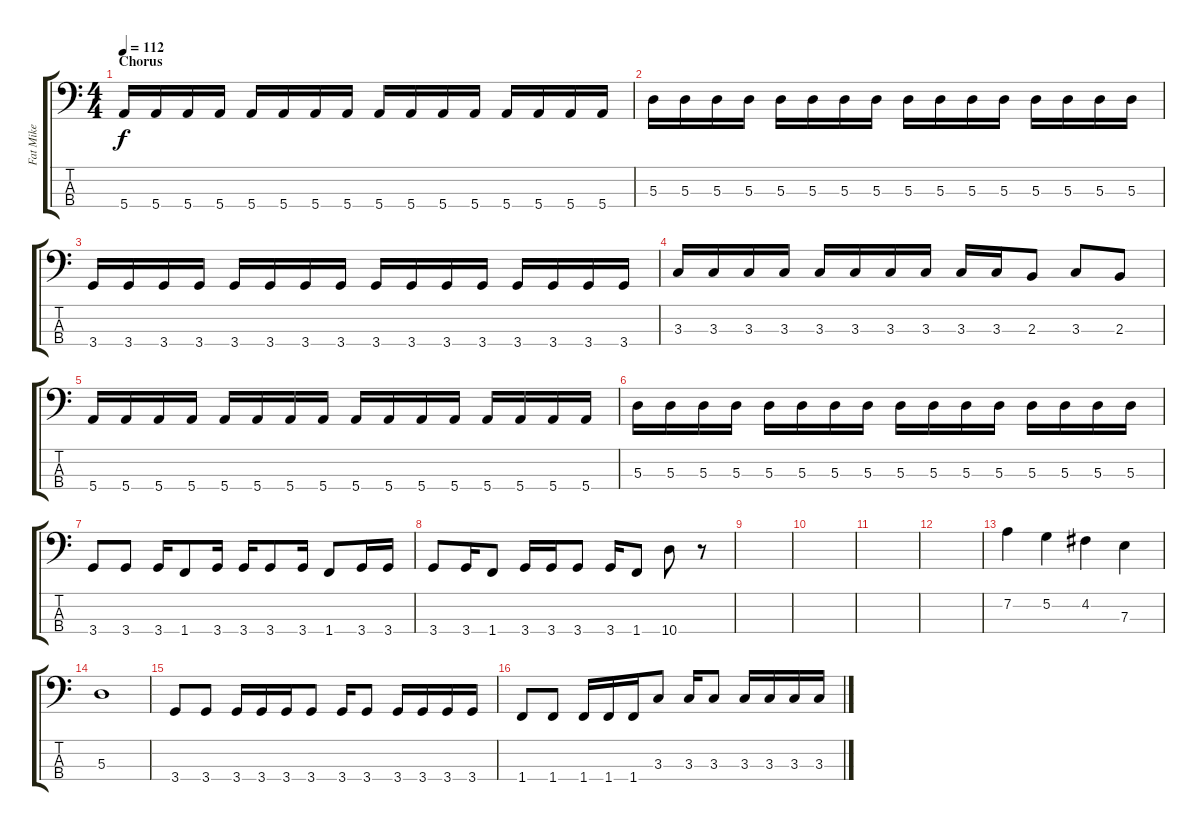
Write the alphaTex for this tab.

\track ("Fat Mike" "Fat Mike") {instrument electricbasspick}
\staff {score tabs}
\tuning (G2 D2 A1 E1) {hide}
\ts (4 4)
\section ("" "Chorus")
\tempo 112
\clef f4
\ks c
5.4.16{dy f} 5.4.16 5.4.16 5.4.16 5.4.16 5.4.16 5.4.16 5.4.16 5.4.16 5.4.16 5.4.16 5.4.16 5.4.16 5.4.16 5.4.16 5.4.16 |
5.3.16 5.3.16 5.3.16 5.3.16 5.3.16 5.3.16 5.3.16 5.3.16 5.3.16 5.3.16 5.3.16 5.3.16 5.3.16 5.3.16 5.3.16 5.3.16 |
3.4.16 3.4.16 3.4.16 3.4.16 3.4.16 3.4.16 3.4.16 3.4.16 3.4.16 3.4.16 3.4.16 3.4.16 3.4.16 3.4.16 3.4.16 3.4.16 |
3.3.16 3.3.16 3.3.16 3.3.16 3.3.16 3.3.16 3.3.16 3.3.16 3.3.16 3.3.16 2.3.8 3.3.8 2.3.8 |
5.4.16 5.4.16 5.4.16 5.4.16 5.4.16 5.4.16 5.4.16 5.4.16 5.4.16 5.4.16 5.4.16 5.4.16 5.4.16 5.4.16 5.4.16 5.4.16 |
5.3.16 5.3.16 5.3.16 5.3.16 5.3.16 5.3.16 5.3.16 5.3.16 5.3.16 5.3.16 5.3.16 5.3.16 5.3.16 5.3.16 5.3.16 5.3.16 |
3.4.8 3.4.8 3.4.16 1.4.8 3.4.16 3.4.16 3.4.8 3.4.16 1.4.8 3.4.16 3.4.16 |
3.4.8 3.4.16 1.4.8 3.4.16 3.4.16 3.4.8 3.4.16 1.4.8 10.4.8 r.8 |
|
|
|
|
7.2.4 5.2.4 4.2.4 7.3.4 |
5.3.1 |
3.4.8 3.4.8 3.4.16 3.4.16 3.4.16 3.4.8 3.4.16 3.4.8 3.4.16 3.4.16 3.4.16 3.4.16 |
1.4.8 1.4.8 1.4.16 1.4.16 1.4.16 3.3.8 3.3.16 3.3.8 3.3.16 3.3.16 3.3.16 3.3.16
